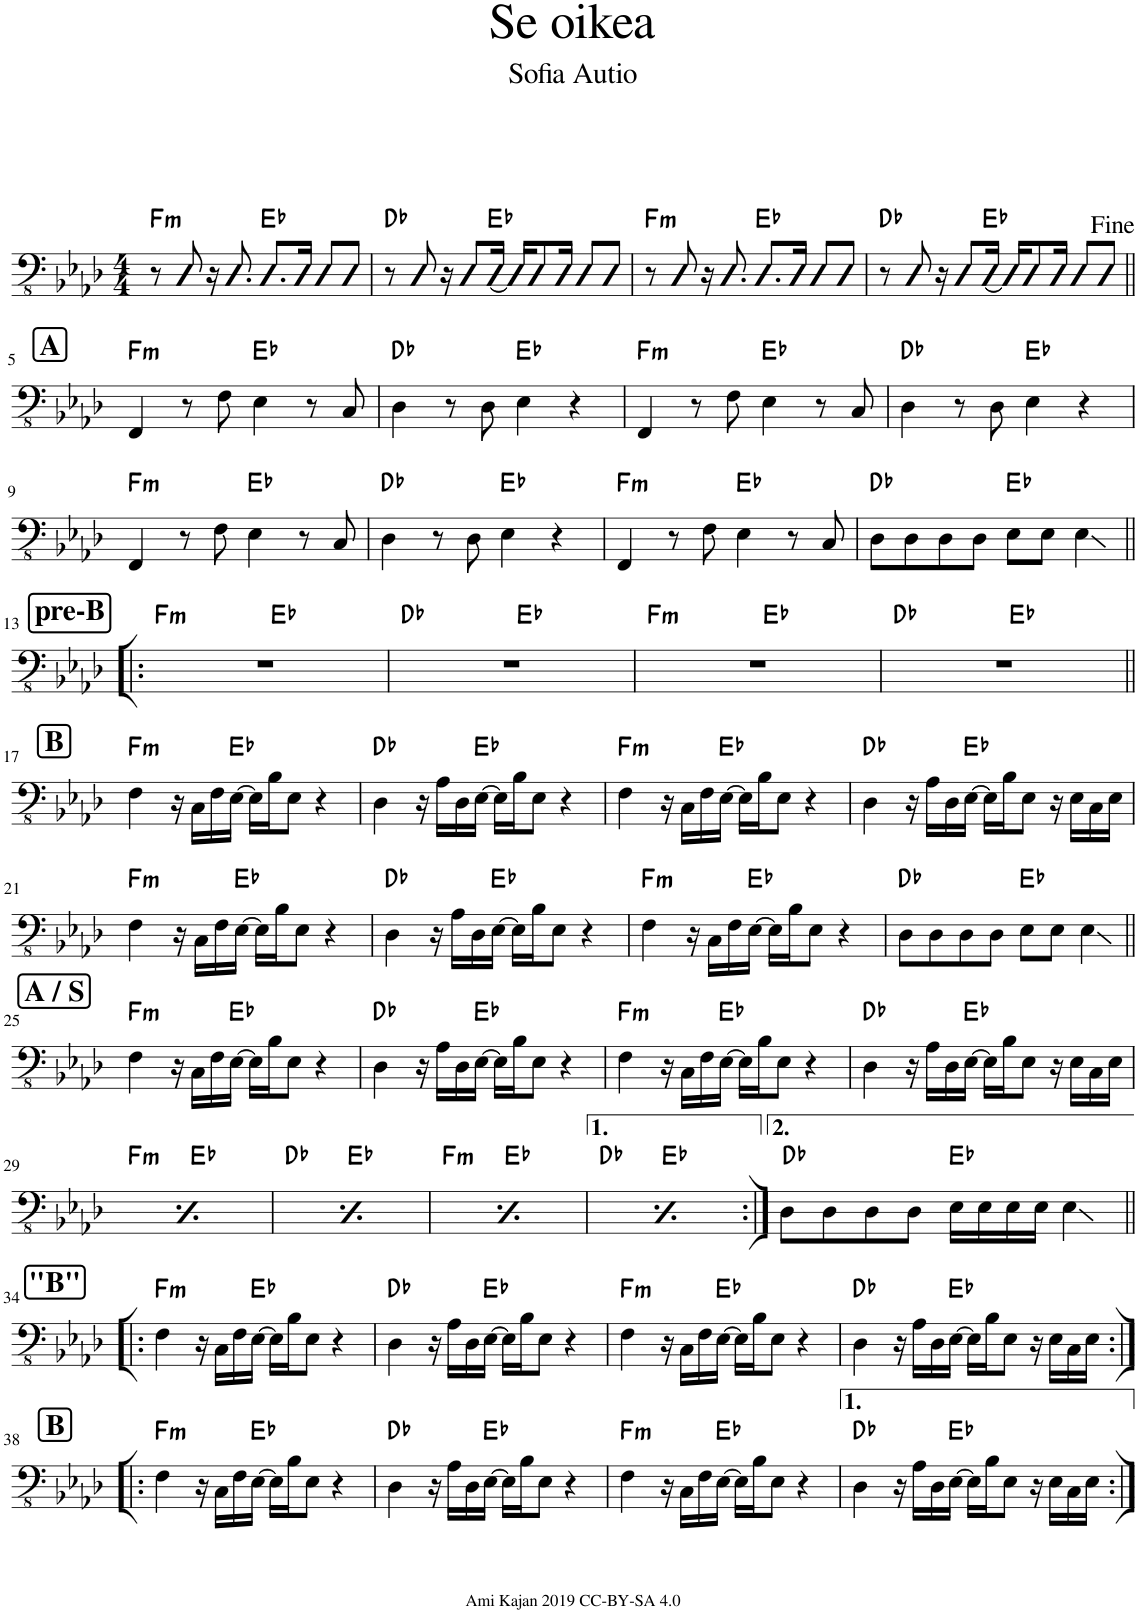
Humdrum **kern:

**kern	**harte
*part1	*part1
*staff1	*
*I"Acoustic Bass	*
*I'Bass	*
*clefFv4	*
*k[b-e-a-d-]	*
*M4/4	*
=1	=1
!	!LO:H:kt=m
8r	F:min
8DD-/	.
16r	.
8.DD-/	.
8.DD-/L	Eb:maj
16DD-/Jk	.
8DD-/L	.
8DD-/J	.
=2	=2
8r	Db:maj
8DD-/	.
16r	.
8DD-/L	.
[16DD-/Jk	Eb:maj
16DD-/KL]	.
8DD-/	.
16DD-/Jk	.
8DD-/L	.
8DD-/J	.
=3	=3
!	!LO:H:kt=m
8r	F:min
8DD-/	.
16r	.
8.DD-/	.
8.DD-/L	Eb:maj
16DD-/Jk	.
8DD-/L	.
8DD-/J	.
=4	=4
8r	Db:maj
8DD-/	.
16r	.
8DD-/L	.
[16DD-/Jk	Eb:maj
16DD-/KL]	.
8DD-/	.
16DD-/Jk	.
8DD-/L	.
8DD-/J	.
!!LO:LB:g=z
!!LO:REH:place=s1:a:B:cj:fs=14:t=A
=5||	=5||
!	!LO:H:kt=m
4FFF/	F:min
8r	.
8FF\	.
4EE-\	Eb:maj
8r	.
8CC/	.
=6	=6
4DD-\	Db:maj
8r	.
8DD-\	.
4EE-\	Eb:maj
4r	.
=7	=7
!	!LO:H:kt=m
4FFF/	F:min
8r	.
8FF\	.
4EE-\	Eb:maj
8r	.
8CC/	.
=8	=8
4DD-\	Db:maj
8r	.
8DD-\	.
4EE-\	Eb:maj
4r	.
!!LO:LB:g=z
=9	=9
!	!LO:H:kt=m
4FFF/	F:min
8r	.
8FF\	.
4EE-\	Eb:maj
8r	.
8CC/	.
=10	=10
4DD-\	Db:maj
8r	.
8DD-\	.
4EE-\	Eb:maj
4r	.
=11	=11
!	!LO:H:kt=m
4FFF/	F:min
8r	.
8FF\	.
4EE-\	Eb:maj
8r	.
8CC/	.
=12	=12
8DD-\L	Db:maj
8DD-\	.
8DD-\	.
8DD-\J	.
8EE-\L	Eb:maj
8EE-\J	.
4EE-\	.
!!LO:LB:g=z
!!LO:REH:place=s1:a:B:cj:fs=14:t=pre-B
=13!|:	=13!|:
!	!LO:H:kt=m
*^	*
1r	2ryy	F:min
.	2ryy	Eb:maj
=14	=14	=14
1r	2ryy	Db:maj
.	2ryy	Eb:maj
=15	=15	=15
!	!	!LO:H:kt=m
1r	2ryy	F:min
.	2ryy	Eb:maj
=16	=16	=16
1r	2ryy	Db:maj
.	2ryy	Eb:maj
!!LO:LB:g=z	!!
!!LO:REH:place=s1:a:B:cj:fs=14:t=B	!!
=17||	=17||	=17||
!	!	!LO:H:kt=m
*v	*v	*
4FF\	F:min
16r	.
16CC\LL	.
16FF\	.
[16EE-\JJ	Eb:maj
16EE-\LL]	.
16BB-\J	.
8EE-\J	.
4r	.
=18	=18
4DD-\	Db:maj
16r	.
16AA-\LL	.
16DD-\	.
[16EE-\JJ	Eb:maj
16EE-\LL]	.
16BB-\J	.
8EE-\J	.
4r	.
=19	=19
!	!LO:H:kt=m
4FF\	F:min
16r	.
16CC\LL	.
16FF\	.
[16EE-\JJ	Eb:maj
16EE-\LL]	.
16BB-\J	.
8EE-\J	.
4r	.
=20	=20
4DD-\	Db:maj
16r	.
16AA-\LL	.
16DD-\	.
[16EE-\JJ	Eb:maj
16EE-\LL]	.
16BB-\J	.
8EE-\J	.
16r	.
16EE-\LL	.
16CC\	.
16EE-\JJ	.
!!LO:LB:g=z
=21	=21
!	!LO:H:kt=m
4FF\	F:min
16r	.
16CC\LL	.
16FF\	.
[16EE-\JJ	Eb:maj
16EE-\LL]	.
16BB-\J	.
8EE-\J	.
4r	.
=22	=22
4DD-\	Db:maj
16r	.
16AA-\LL	.
16DD-\	.
[16EE-\JJ	Eb:maj
16EE-\LL]	.
16BB-\J	.
8EE-\J	.
4r	.
=23	=23
!	!LO:H:kt=m
4FF\	F:min
16r	.
16CC\LL	.
16FF\	.
[16EE-\JJ	Eb:maj
16EE-\LL]	.
16BB-\J	.
8EE-\J	.
4r	.
=24	=24
8DD-\L	Db:maj
8DD-\	.
8DD-\	.
8DD-\J	.
8EE-\L	Eb:maj
8EE-\J	.
4EE-\	.
!!LO:LB:g=z
!!LO:REH:place=s1:a:B:cj:fs=14:t=A / S
=25||	=25||
!	!LO:H:kt=m
4FF\	F:min
16r	.
16CC\LL	.
16FF\	.
[16EE-\JJ	Eb:maj
16EE-\LL]	.
16BB-\J	.
8EE-\J	.
4r	.
=26	=26
4DD-\	Db:maj
16r	.
16AA-\LL	.
16DD-\	.
[16EE-\JJ	Eb:maj
16EE-\LL]	.
16BB-\J	.
8EE-\J	.
4r	.
=27	=27
!	!LO:H:kt=m
4FF\	F:min
16r	.
16CC\LL	.
16FF\	.
[16EE-\JJ	Eb:maj
16EE-\LL]	.
16BB-\J	.
8EE-\J	.
4r	.
=28	=28
4DD-\	Db:maj
16r	.
16AA-\LL	.
16DD-\	.
[16EE-\JJ	Eb:maj
16EE-\LL]	.
16BB-\J	.
8EE-\J	.
16r	.
16EE-\LL	.
16CC\	.
16EE-\JJ	.
!!LO:LB:g=z
=29	=29
4DD-\	Db:maj
16r	.
16AA-\LL	.
16DD-\	.
[16EE-\JJ	Eb:maj
16EE-\LL]	.
16BB-\J	.
8EE-\J	.
16r	.
16EE-\LL	.
16CC\	.
16EE-\JJ	.
=30	=30
4DD-\	Db:maj
16r	.
16AA-\LL	.
16DD-\	.
[16EE-\JJ	Eb:maj
16EE-\LL]	.
16BB-\J	.
8EE-\J	.
16r	.
16EE-\LL	.
16CC\	.
16EE-\JJ	.
=31	=31
4DD-\	Db:maj
16r	.
16AA-\LL	.
16DD-\	.
[16EE-\JJ	Eb:maj
16EE-\LL]	.
16BB-\J	.
8EE-\J	.
16r	.
16EE-\LL	.
16CC\	.
16EE-\JJ	.
=32	=32
4DD-\	Db:maj
16r	.
16AA-\LL	.
16DD-\	.
[16EE-\JJ	Eb:maj
16EE-\LL]	.
16BB-\J	.
8EE-\J	.
16r	.
16EE-\LL	.
16CC\	.
16EE-\JJ	.
=33:|!	=33:|!
8DD-\L	Db:maj
8DD-\	.
8DD-\	.
8DD-\J	.
16EE-\LL	Eb:maj
16EE-\	.
16EE-\	.
16EE-\JJ	.
4EE-\	.
!!LO:LB:g=z
!!LO:REH:place=s1:a:B:cj:fs=14:t="B"
=34!|:	=34!|:
!	!LO:H:kt=m
4FF\	F:min
16r	.
16CC\LL	.
16FF\	.
[16EE-\JJ	Eb:maj
16EE-\LL]	.
16BB-\J	.
8EE-\J	.
4r	.
=35	=35
4DD-\	Db:maj
16r	.
16AA-\LL	.
16DD-\	.
[16EE-\JJ	Eb:maj
16EE-\LL]	.
16BB-\J	.
8EE-\J	.
4r	.
=36	=36
!	!LO:H:kt=m
4FF\	F:min
16r	.
16CC\LL	.
16FF\	.
[16EE-\JJ	Eb:maj
16EE-\LL]	.
16BB-\J	.
8EE-\J	.
4r	.
=37	=37
4DD-\	Db:maj
16r	.
16AA-\LL	.
16DD-\	.
[16EE-\JJ	Eb:maj
16EE-\LL]	.
16BB-\J	.
8EE-\J	.
16r	.
16EE-\LL	.
16CC\	.
16EE-\JJ	.
!!LO:LB:g=z
!!LO:REH:place=s1:a:B:cj:fs=14:t=B
=38:|!|:	=38:|!|:
!	!LO:H:kt=m
4FF\	F:min
16r	.
16CC\LL	.
16FF\	.
[16EE-\JJ	Eb:maj
16EE-\LL]	.
16BB-\J	.
8EE-\J	.
4r	.
=39	=39
4DD-\	Db:maj
16r	.
16AA-\LL	.
16DD-\	.
[16EE-\JJ	Eb:maj
16EE-\LL]	.
16BB-\J	.
8EE-\J	.
4r	.
=40	=40
!	!LO:H:kt=m
4FF\	F:min
16r	.
16CC\LL	.
16FF\	.
[16EE-\JJ	Eb:maj
16EE-\LL]	.
16BB-\J	.
8EE-\J	.
4r	.
=41	=41
4DD-\	Db:maj
16r	.
16AA-\LL	.
16DD-\	.
[16EE-\JJ	Eb:maj
16EE-\LL]	.
16BB-\J	.
8EE-\J	.
16r	.
16EE-\LL	.
16CC\	.
16EE-\JJ	.
=:|!	=:|!
*-	*-
